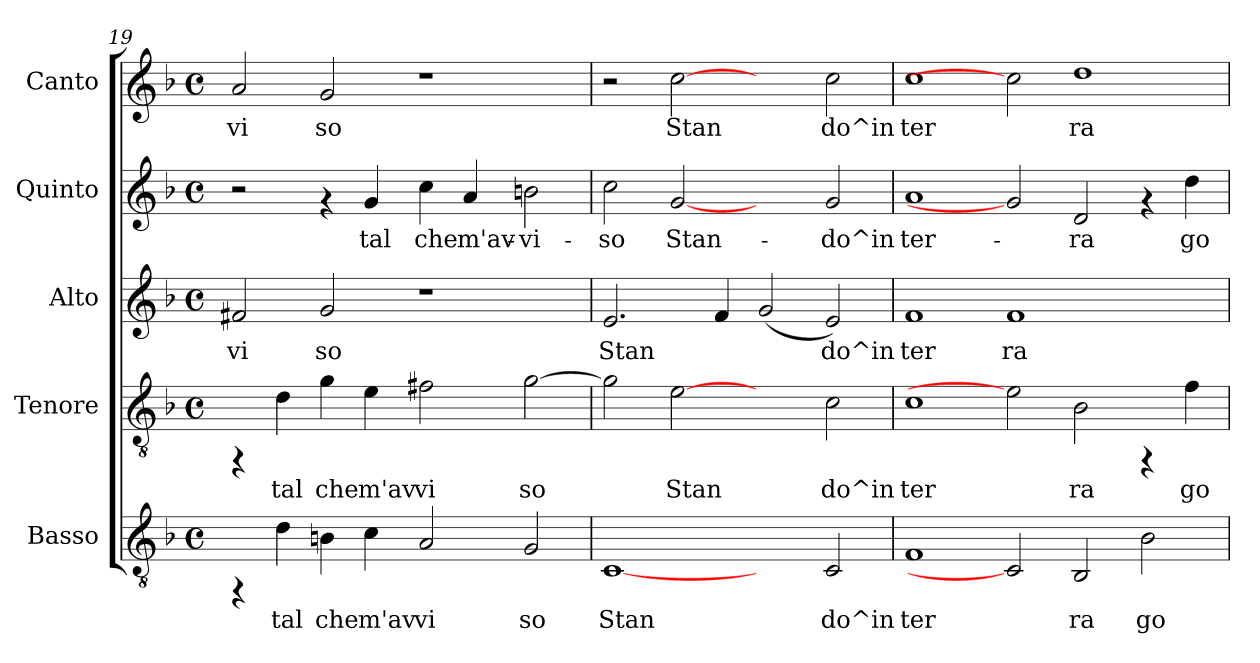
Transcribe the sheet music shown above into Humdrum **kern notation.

**kern	**text	**kern	**text	**kern	**text	**kern	**text	**kern	**text
*part5	*part5	*part4	*part4	*part3	*part3	*part2	*part2	*part1	*part1
*staff5	*staff5	*staff4	*staff4	*staff3	*staff3	*staff2	*staff2	*staff1	*staff1
*I"Basso	*	*I"Tenore	*	*I"Alto	*	*I"Quinto	*	*I"Canto	*
*clefGv2	*	*clefGv2	*	*clefG2	*	*clefG2	*	*clefG2	*
*k[b-]	*	*k[b-]	*	*k[b-]	*	*k[b-]	*	*k[b-]	*
*F:	*	*F:	*	*F:	*	*F:	*	*F:	*
*M4/4	*	*M4/4	*	*M4/4	*	*M4/4	*	*M4/4	*
*met(c)	*	*met(c)	*	*met(c)	*	*met(c)	*	*met(c)	*
=19	=19	=19	=19	=19	=19	=19	=19	=19	=19
!	!	!	!	!	!LO:LY:b:cj	!	!	!	!LO:LY:b:cj
4rFF	.	4rFF	.	2f#X/	vi	2r	.	2a/	vi
!	!LO:LY:b:cj	!	!LO:LY:b:cj	!	!	!	!	!	!
4d\	tal	4d\	tal	.	.	.	.	.	.
!	!LO:LY:b:cj	!	!LO:LY:b:cj	!	!LO:LY:b:cj	!	!	!	!LO:LY:b:cj
4Bn\	che	4g\	che	2g/	so	4rf	.	2g/	so
!	!LO:LY:b:cj	!	!LO:LY:b:cj	!	!	!	!LO:LY:b:cj	!	!
4c\	m'av	4e\	m'av	.	.	4g/	tal	.	.
!	!LO:LY:b:cj	!	!LO:LY:b:cj	!	!	!	!LO:LY:b:cj	!	!
2A/	vi	2f#X\	vi	1r	.	4cc\	che	1r	.
!	!	!	!	!	!	!	!LO:LY:b:cj	!	!
.	.	.	.	.	.	4a/	m'av-	.	.
!	!LO:LY:b:cj	!	!LO:LY:b:cj	!	!	!	!LO:LY:b:cj	!	!
2G/	so	[>2g\	so	.	.	2bn\	-vi-	.	.
=20	=20	=20	=20	=20	=20	=20	=20	=20	=20
!	!LO:LY:b:cj	!	!LO:LY:b:cj	!	!LO:LY:b:cj	!	!LO:LY:b:cj	!	!
[1C	Stan	2g\]	.	2.e/	Stan	2cc\	-so	2r	.
!	!	!	!LO:LY:b:cj	!	!	!	!LO:LY:b:cj	!	!LO:LY:b:cj
.	.	[2e	Stan	.	.	[2g	Stan-	[2cc	Stan
!	!	!	!	!	!LO:LY:b:cj	!	!	!	!
.	.	.	.	4f/	.	.	.	.	.
!	!	!	!	!	!LO:LY:b:cj	!	!	!	!
2ryy	.	2ryy	.	(>2g/	.	2ryy	.	2ryy	.
!	!LO:LY:b:cj	!	!LO:LY:b:cj	!	!LO:LY:b:cj	!	!LO:LY:b:cj	!	!LO:LY:b:cj
2C/	do^in	2c\	do^in	2e/)	do^in	2g/	-do^in	2cc\	do^in
=21	=21	=21	=21	=21	=21	=21	=21	=21	=21
!	!LO:LY:b:cj	!	!LO:LY:b:cj	!	!LO:LY:b:cj	!	!LO:LY:b:cj	!	!LO:LY:b:cj
1F	ter	1c	ter	1f	ter	1a	ter-	1cc	ter
!	!	!	!	!	!LO:LY:b:cj	!	!	!	!
2C]	.	2e]	.	1f	ra	2g]	.	2cc]	.
!	!LO:LY:b:cj	!	!LO:LY:b:cj	!	!	!	!LO:LY:b:cj	!	!LO:LY:b:cj
2BB-/	ra	2B-\	ra	.	.	2d/	-ra	1dd	ra
!	!LO:LY:b:cj	!	!	!	!	!	!	!	!
2B-\	go	4rFF	.	2ryy	.	4rf	.	.	.
!	!	!	!LO:LY:b:cj	!	!	!	!LO:LY:b:cj	!	!
.	.	4f\	go	.	.	4dd\	go-	.	.
=	=	=	=	=	=	=	=	=	=
*-	*-	*-	*-	*-	*-	*-	*-	*-	*-
